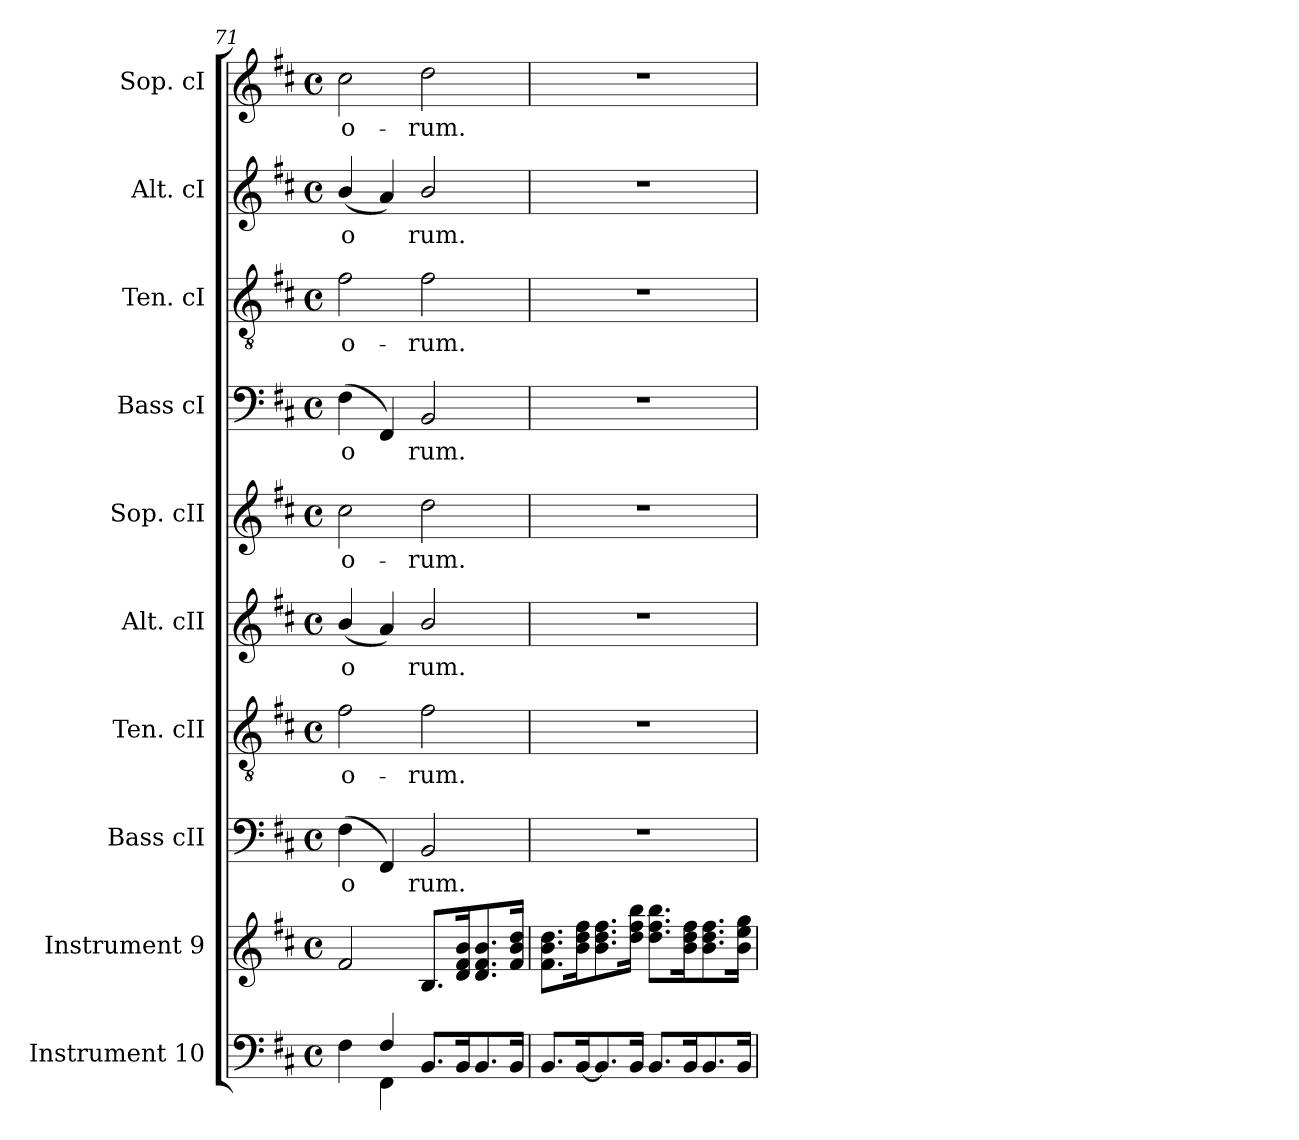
**kern	**kern	**kern	**text	**kern	**text	**kern	**text	**kern	**text	**kern	**text	**kern	**text	**kern	**text	**kern	**text
*part10	*part9	*part8	*part8	*part7	*part7	*part6	*part6	*part5	*part5	*part4	*part4	*part3	*part3	*part2	*part2	*part1	*part1
*staff10	*staff9	*staff8	*staff8	*staff7	*staff7	*staff6	*staff6	*staff5	*staff5	*staff4	*staff4	*staff3	*staff3	*staff2	*staff2	*staff1	*staff1
*I"Instrument 10	*I"Instrument 9	*I"Bass cII	*	*I"Ten. cII	*	*I"Alt. cII	*	*I"Sop. cII	*	*I"Bass cI	*	*I"Ten. cI	*	*I"Alt. cI	*	*I"Sop. cI	*
*	*	*I'Bass cII	*	*I'Ten. cII	*	*I'Alt. cII	*	*I'Sop. cII	*	*I'Bass cI	*	*I'Ten. cI	*	*I'Alt. cI	*	*I'Sop. cI	*
*clefF4	*clefG2	*clefF4	*	*clefGv2	*	*clefG2	*	*clefG2	*	*clefF4	*	*clefGv2	*	*clefG2	*	*clefG2	*
*k[f#c#]	*k[f#c#]	*k[f#c#]	*	*k[f#c#]	*	*k[f#c#]	*	*k[f#c#]	*	*k[f#c#]	*	*k[f#c#]	*	*k[f#c#]	*	*k[f#c#]	*
*D:	*D:	*D:	*	*D:	*	*D:	*	*D:	*	*D:	*	*D:	*	*D:	*	*D:	*
*M4/4	*M4/4	*M4/4	*	*M4/4	*	*M4/4	*	*M4/4	*	*M4/4	*	*M4/4	*	*M4/4	*	*M4/4	*
*met(c)	*met(c)	*met(c)	*	*met(c)	*	*met(c)	*	*met(c)	*	*met(c)	*	*met(c)	*	*met(c)	*	*met(c)	*
=71	=71	=71	=71	=71	=71	=71	=71	=71	=71	=71	=71	=71	=71	=71	=71	=71	=71
*^	*	*	*	*	*	*	*	*	*	*	*	*	*	*	*	*	*
!	!	!	!	!LO:LY:b:cj	!	!LO:LY:b:cj	!	!LO:LY:b:cj	!	!LO:LY:b:cj	!	!LO:LY:b:cj	!	!LO:LY:b:cj	!	!LO:LY:b:cj	!	!LO:LY:b:cj
4ryy	4F#\	2f#/	(>4F#\	-o-	2f#\	-o-	(<4b/	-o-	2cc#\	-o-	(>4F#\	-o-	2f#\	-o-	(<4b/	-o-	2cc#\	-o-
!	!	!	!	!LO:LY:b:cj	!	!	!	!LO:LY:b:cj	!	!	!	!LO:LY:b:cj	!	!	!	!LO:LY:b:cj	!	!
4F#/	4FF#\	.	4FF#/)	--	.	.	4a/)	--	.	.	4FF#/)	--	.	.	4a/)	--	.	.
!	!	!	!	!LO:LY:b:cj	!	!LO:LY:b:cj	!	!LO:LY:b:cj	!	!LO:LY:b:cj	!	!LO:LY:b:cj	!	!LO:LY:b:cj	!	!LO:LY:b:cj	!	!LO:LY:b:cj
8.BB/L	2ryy	8.B/L	2BB/	-rum.	2f#\	-rum.	2b/	-rum.	2dd\	-rum.	2BB/	-rum.	2f#\	-rum.	2b/	-rum.	2dd\	-rum.
16BB/	.	16b/ 16f#/ 16d/	.	.	.	.	.	.	.	.	.	.	.	.	.	.	.	.
8.BB/	.	8.b/ 8.f#/ 8.d/	.	.	.	.	.	.	.	.	.	.	.	.	.	.	.	.
16BB/J	.	16dd/ 16b/ 16f#/J	.	.	.	.	.	.	.	.	.	.	.	.	.	.	.	.
*v	*v	*	*	*	*	*	*	*	*	*	*	*	*	*	*	*	*	*
=72	=72	=72	=72	=72	=72	=72	=72	=72	=72	=72	=72	=72	=72	=72	=72	=72	=72
8.BB/L	8.dd\ 8.b\ 8.f#\L	1r	.	1r	.	1r	.	1r	.	1r	.	1r	.	1r	.	1r	.
[<16BB/	16ff#\ 16dd\ 16b\	.	.	.	.	.	.	.	.	.	.	.	.	.	.	.	.
8.BB/]	8.ff#\ 8.dd\ 8.b\	.	.	.	.	.	.	.	.	.	.	.	.	.	.	.	.
16BB/J	16bb\ 16ff#\ 16dd\J	.	.	.	.	.	.	.	.	.	.	.	.	.	.	.	.
8.BB/L	8.bb\ 8.ff#\ 8.dd\L	.	.	.	.	.	.	.	.	.	.	.	.	.	.	.	.
16BB/	16ff#\ 16dd\ 16b\	.	.	.	.	.	.	.	.	.	.	.	.	.	.	.	.
8.BB/	8.ff#\ 8.dd\ 8.b\	.	.	.	.	.	.	.	.	.	.	.	.	.	.	.	.
16BB/J	16gg\ 16ee\ 16b\J	.	.	.	.	.	.	.	.	.	.	.	.	.	.	.	.
=	=	=	=	=	=	=	=	=	=	=	=	=	=	=	=	=	=
*-	*-	*-	*-	*-	*-	*-	*-	*-	*-	*-	*-	*-	*-	*-	*-	*-	*-
